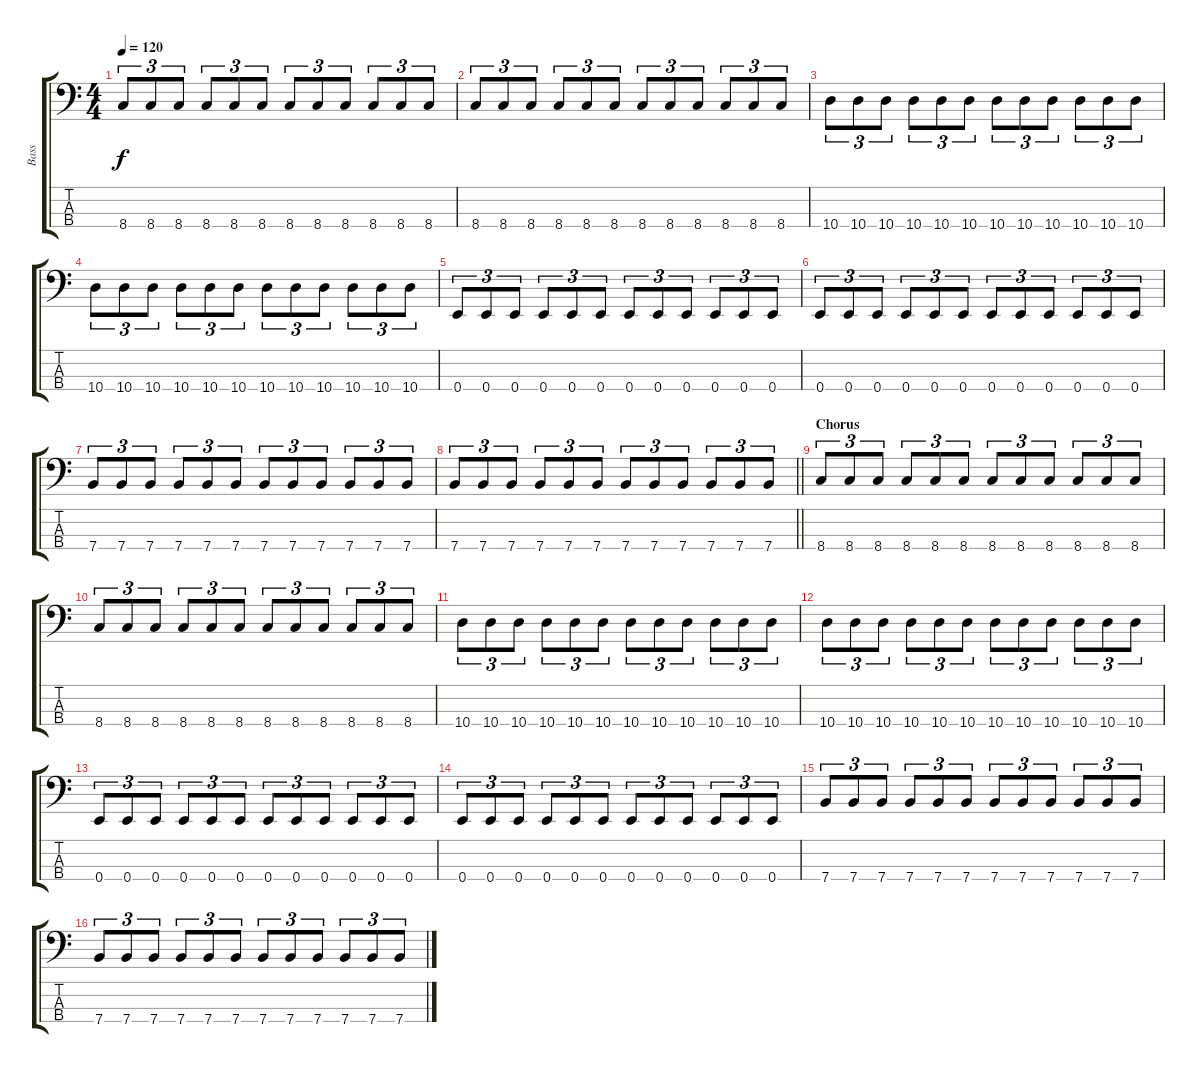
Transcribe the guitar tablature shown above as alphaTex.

\track ("Bass" "Bass") {instrument electricbasspick}
\staff {score tabs}
\tuning (G2 D2 A1 E1) {hide}
\ts (4 4)
\tempo 120
\clef f4
\ks c
8.4.8{tu (3 2) dy f} 8.4.8{tu (3 2)} 8.4.8{tu (3 2)} 8.4.8{tu (3 2)} 8.4.8{tu (3 2)} 8.4.8{tu (3 2)} 8.4.8{tu (3 2)} 8.4.8{tu (3 2)} 8.4.8{tu (3 2)} 8.4.8{tu (3 2)} 8.4.8{tu (3 2)} 8.4.8{tu (3 2)} |
8.4.8{tu (3 2)} 8.4.8{tu (3 2)} 8.4.8{tu (3 2)} 8.4.8{tu (3 2)} 8.4.8{tu (3 2)} 8.4.8{tu (3 2)} 8.4.8{tu (3 2)} 8.4.8{tu (3 2)} 8.4.8{tu (3 2)} 8.4.8{tu (3 2)} 8.4.8{tu (3 2)} 8.4.8{tu (3 2)} |
10.4.8{tu (3 2)} 10.4.8{tu (3 2)} 10.4.8{tu (3 2)} 10.4.8{tu (3 2)} 10.4.8{tu (3 2)} 10.4.8{tu (3 2)} 10.4.8{tu (3 2)} 10.4.8{tu (3 2)} 10.4.8{tu (3 2)} 10.4.8{tu (3 2)} 10.4.8{tu (3 2)} 10.4.8{tu (3 2)} |
10.4.8{tu (3 2)} 10.4.8{tu (3 2)} 10.4.8{tu (3 2)} 10.4.8{tu (3 2)} 10.4.8{tu (3 2)} 10.4.8{tu (3 2)} 10.4.8{tu (3 2)} 10.4.8{tu (3 2)} 10.4.8{tu (3 2)} 10.4.8{tu (3 2)} 10.4.8{tu (3 2)} 10.4.8{tu (3 2)} |
0.4.8{tu (3 2)} 0.4.8{tu (3 2)} 0.4.8{tu (3 2)} 0.4.8{tu (3 2)} 0.4.8{tu (3 2)} 0.4.8{tu (3 2)} 0.4.8{tu (3 2)} 0.4.8{tu (3 2)} 0.4.8{tu (3 2)} 0.4.8{tu (3 2)} 0.4.8{tu (3 2)} 0.4.8{tu (3 2)} |
0.4.8{tu (3 2)} 0.4.8{tu (3 2)} 0.4.8{tu (3 2)} 0.4.8{tu (3 2)} 0.4.8{tu (3 2)} 0.4.8{tu (3 2)} 0.4.8{tu (3 2)} 0.4.8{tu (3 2)} 0.4.8{tu (3 2)} 0.4.8{tu (3 2)} 0.4.8{tu (3 2)} 0.4.8{tu (3 2)} |
7.4.8{tu (3 2)} 7.4.8{tu (3 2)} 7.4.8{tu (3 2)} 7.4.8{tu (3 2)} 7.4.8{tu (3 2)} 7.4.8{tu (3 2)} 7.4.8{tu (3 2)} 7.4.8{tu (3 2)} 7.4.8{tu (3 2)} 7.4.8{tu (3 2)} 7.4.8{tu (3 2)} 7.4.8{tu (3 2)} |
\barLineRight lightlight
7.4.8{tu (3 2)} 7.4.8{tu (3 2)} 7.4.8{tu (3 2)} 7.4.8{tu (3 2)} 7.4.8{tu (3 2)} 7.4.8{tu (3 2)} 7.4.8{tu (3 2)} 7.4.8{tu (3 2)} 7.4.8{tu (3 2)} 7.4.8{tu (3 2)} 7.4.8{tu (3 2)} 7.4.8{tu (3 2)} |
\section ("" "Chorus")
8.4.8{tu (3 2)} 8.4.8{tu (3 2)} 8.4.8{tu (3 2)} 8.4.8{tu (3 2)} 8.4.8{tu (3 2)} 8.4.8{tu (3 2)} 8.4.8{tu (3 2)} 8.4.8{tu (3 2)} 8.4.8{tu (3 2)} 8.4.8{tu (3 2)} 8.4.8{tu (3 2)} 8.4.8{tu (3 2)} |
8.4.8{tu (3 2)} 8.4.8{tu (3 2)} 8.4.8{tu (3 2)} 8.4.8{tu (3 2)} 8.4.8{tu (3 2)} 8.4.8{tu (3 2)} 8.4.8{tu (3 2)} 8.4.8{tu (3 2)} 8.4.8{tu (3 2)} 8.4.8{tu (3 2)} 8.4.8{tu (3 2)} 8.4.8{tu (3 2)} |
10.4.8{tu (3 2)} 10.4.8{tu (3 2)} 10.4.8{tu (3 2)} 10.4.8{tu (3 2)} 10.4.8{tu (3 2)} 10.4.8{tu (3 2)} 10.4.8{tu (3 2)} 10.4.8{tu (3 2)} 10.4.8{tu (3 2)} 10.4.8{tu (3 2)} 10.4.8{tu (3 2)} 10.4.8{tu (3 2)} |
10.4.8{tu (3 2)} 10.4.8{tu (3 2)} 10.4.8{tu (3 2)} 10.4.8{tu (3 2)} 10.4.8{tu (3 2)} 10.4.8{tu (3 2)} 10.4.8{tu (3 2)} 10.4.8{tu (3 2)} 10.4.8{tu (3 2)} 10.4.8{tu (3 2)} 10.4.8{tu (3 2)} 10.4.8{tu (3 2)} |
0.4.8{tu (3 2)} 0.4.8{tu (3 2)} 0.4.8{tu (3 2)} 0.4.8{tu (3 2)} 0.4.8{tu (3 2)} 0.4.8{tu (3 2)} 0.4.8{tu (3 2)} 0.4.8{tu (3 2)} 0.4.8{tu (3 2)} 0.4.8{tu (3 2)} 0.4.8{tu (3 2)} 0.4.8{tu (3 2)} |
0.4.8{tu (3 2)} 0.4.8{tu (3 2)} 0.4.8{tu (3 2)} 0.4.8{tu (3 2)} 0.4.8{tu (3 2)} 0.4.8{tu (3 2)} 0.4.8{tu (3 2)} 0.4.8{tu (3 2)} 0.4.8{tu (3 2)} 0.4.8{tu (3 2)} 0.4.8{tu (3 2)} 0.4.8{tu (3 2)} |
7.4.8{tu (3 2)} 7.4.8{tu (3 2)} 7.4.8{tu (3 2)} 7.4.8{tu (3 2)} 7.4.8{tu (3 2)} 7.4.8{tu (3 2)} 7.4.8{tu (3 2)} 7.4.8{tu (3 2)} 7.4.8{tu (3 2)} 7.4.8{tu (3 2)} 7.4.8{tu (3 2)} 7.4.8{tu (3 2)} |
7.4.8{tu (3 2)} 7.4.8{tu (3 2)} 7.4.8{tu (3 2)} 7.4.8{tu (3 2)} 7.4.8{tu (3 2)} 7.4.8{tu (3 2)} 7.4.8{tu (3 2)} 7.4.8{tu (3 2)} 7.4.8{tu (3 2)} 7.4.8{tu (3 2)} 7.4.8{tu (3 2)} 7.4.8{tu (3 2)}
